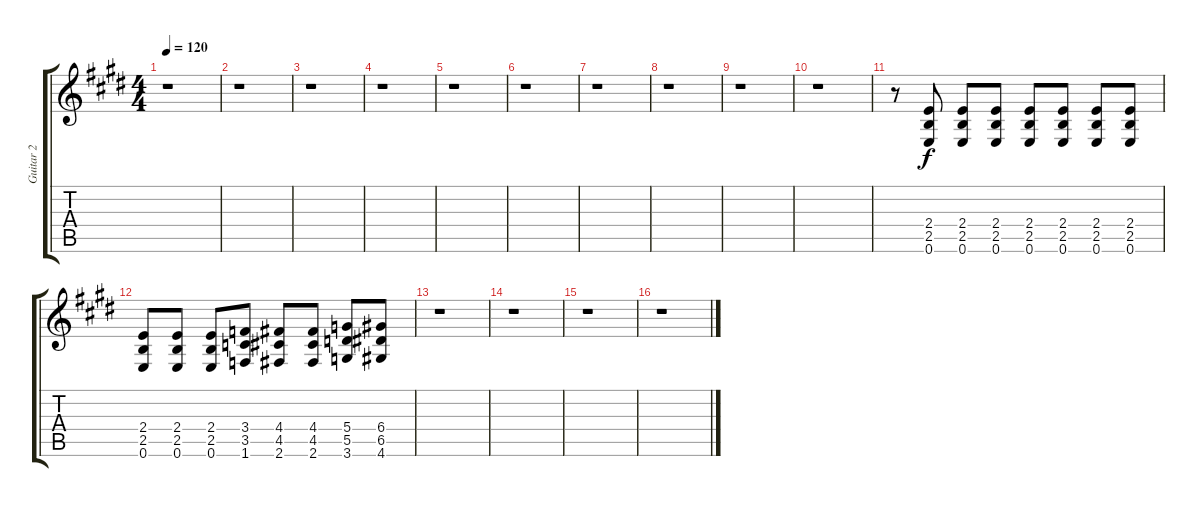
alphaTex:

\track ("Guitar 2" "Guitar 2") {instrument distortionguitar}
\staff {score tabs}
\tuning (E4 B3 G3 D3 A2 E2) {hide}
\ts (4 4)
\tempo 120
\clef g2
\ks e
r.1{dy f} |
r.1 |
r.1 |
r.1 |
r.1 |
r.1 |
r.1 |
r.1 |
r.1 |
r.1 |
r.8 (2.4 2.5 0.6).8 (2.4 2.5 0.6).8 (2.4 2.5 0.6).8 (2.4 2.5 0.6).8 (2.4 2.5 0.6).8 (2.4 2.5 0.6).8 (2.4 2.5 0.6).8 |
(2.4 2.5 0.6).8 (2.4 2.5 0.6).8 (2.4 2.5 0.6).8 (3.4 3.5 1.6).8 (4.4 4.5 2.6).8 (4.4 4.5 2.6).8 (5.4 5.5 3.6).8 (6.4 6.5 4.6).8 |
r.1 |
r.1 |
r.1 |
r.1
